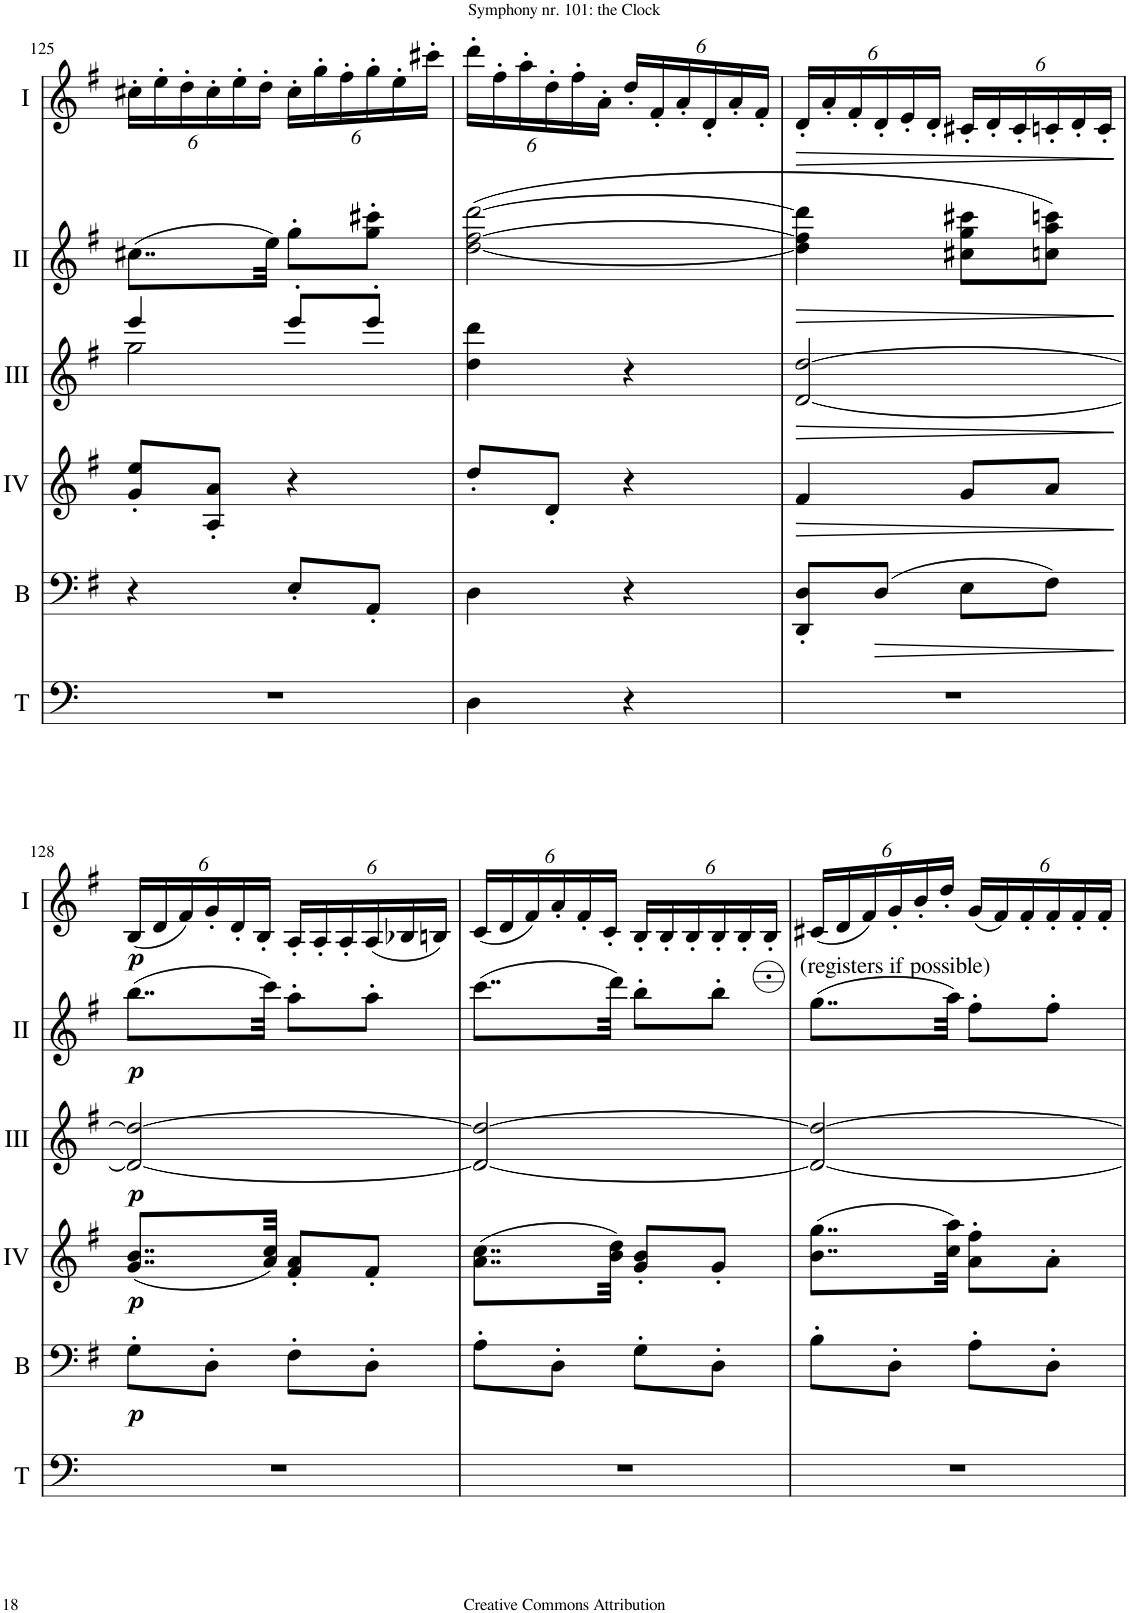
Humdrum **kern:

**kern	**kern	**dynam	**kern	**dynam	**kern	**dynam	**kern	**dynam	**kern	**dynam
*part6	*part5	*part5	*part4	*part4	*part3	*part3	*part2	*part2	*part1	*part1
*staff6	*staff5	*staff5	*staff4	*staff4	*staff3	*staff3	*staff2	*staff2	*staff1	*staff1
*I"Timpani (D, G)	*I"Bass	*	*I"Acc. 4	*	*I"Acc. 3	*	*I"Acc. 2	*	*I"Acc. 1	*
*I'T	*I'B	*	*	*	*	*	*	*	*	*
!!LO:PB:g=z
*clefF4	*clefF4	*	*clefG2	*	*clefG2	*	*clefG2	*	*clefG2	*
*	*Trd7c12	*	*Trd7c12	*	*Trd7c12	*	*	*	*	*
*k[]	*k[f#]	*	*k[f#]	*	*k[f#]	*	*k[f#]	*	*k[f#]	*
*M2/4	*M2/4	*	*M2/4	*	*M2/4	*	*M2/4	*	*M2/4	*
=125	=125	=125	=125	=125	=125	=125	=125	=125	=125	=125
*	*	*	*	*	*^	*	*	*	*	*
*	*	*	*	*	*	*	*	*	*	*Xbrackettup	*
2r	4r	.	8g/' 8ee/'L	.	4eee/	2gg\	.	(8..cc#X\L	.	24cc#X'\LL	.
.	.	.	.	.	.	.	.	.	.	24ee'\	.
.	.	.	.	.	.	.	.	.	.	24dd'\	.
.	.	.	8A/' 8a/'J	.	.	.	.	.	.	24cc#'\	.
.	.	.	.	.	.	.	.	.	.	24ee'\	.
.	.	.	.	.	.	.	.	.	.	24dd'\JJ	.
.	.	.	.	.	.	.	.	32ee\Jkk)	.	.	.
.	8E'/L	.	4r	.	8eee'/L	.	.	8gg'\L	.	24cc#'\LL	.
.	.	.	.	.	.	.	.	.	.	24gg'\	.
.	.	.	.	.	.	.	.	.	.	24ff#'\	.
.	8AA'/J	.	.	.	8eee'/J	.	.	8gg\' 8ccc#X\'J	.	24gg'\	.
.	.	.	.	.	.	.	.	.	.	24ee'\	.
.	.	.	.	.	.	.	.	.	.	24ccc#X'\JJ	.
*	*	*	*	*	*v	*v	*	*	*	*	*
=126	=126	=126	=126	=126	=126	=126	=126	=126	=126	=126
4D\	4D\	.	8dd'/L	.	4dd\ 4ddd\	.	([2dd\ [2ff#\ [2ddd\	.	24ddd'\LL	.
.	.	.	.	.	.	.	.	.	24ff#'\	.
.	.	.	.	.	.	.	.	.	24aa'\	.
.	.	.	8d'/J	.	.	.	.	.	24dd'\	.
.	.	.	.	.	.	.	.	.	24ff#'\	.
.	.	.	.	.	.	.	.	.	24a'\JJ	.
4r	4r	.	4r	.	4r	.	.	.	24dd'/LL	.
.	.	.	.	.	.	.	.	.	24f#'/	.
.	.	.	.	.	.	.	.	.	24a'/	.
.	.	.	.	.	.	.	.	.	24d'/	.
.	.	.	.	.	.	.	.	.	24a'/	.
.	.	.	.	.	.	.	.	.	24f#'/JJ	.
=127	=127	=127	=127	=127	=127	=127	=127	=127	=127	=127
!	!	!	!	!LO:HP:b	!	!LO:HP:b	!	!LO:HP:b	!	!LO:HP:b
2r	8DD/' 8D/'L	.	4f#/	>	[2d/ [2dd/	>	4dd\] 4ff#\] 4ddd\]	>	24d'/LL	>
.	.	.	.	.	.	.	.	.	24a'/	.
.	.	.	.	.	.	.	.	.	24f#'/	.
!	!	!LO:HP:b	!	!	!	!	!	!	!	!
.	(8D/J	>	.	.	.	.	.	.	24d'/	.
.	.	.	.	.	.	.	.	.	24e'/	.
.	.	.	.	.	.	.	.	.	24d'/JJ	.
.	8E\L	.	8g/L	.	.	.	8cc#X\ 8gg\ 8ccc#X\L	.	24c#X'/LL	.
.	.	.	.	.	.	.	.	.	24d'/	.
.	.	.	.	.	.	.	.	.	24c#'/	.
.	8F#\J)	.	8a/J	.	.	.	8ccn\ 8aa\ 8cccn\J)	.	24cn'/	.
.	.	.	.	.	.	.	.	.	24d'/	.
.	.	.	.	.	.	.	.	.	24c'/JJ	.
.	.	]	.	]	.	]	.	]	.	]
!!LO:LB:g=z
=128	=128	=128	=128	=128	=128	=128	=128	=128	=128	=128
!	!	!LO:DY:b	!	!LO:DY:b	!	!LO:DY:b	!	!LO:DY:b	!	!LO:DY:b
2r	8G'\L	p	(8..g/ 8..b/L	p	2d/_ 2dd/_	p	(8..bb\L	p	(24B/LL	p
.	.	.	.	.	.	.	.	.	24d/	.
.	.	.	.	.	.	.	.	.	24f#/)	.
.	8D'\J	.	.	.	.	.	.	.	24g'/	.
.	.	.	.	.	.	.	.	.	24d'/	.
.	.	.	.	.	.	.	.	.	24B'/JJ	.
.	.	.	32a/ 32cc/Jkk)	.	.	.	32ccc\Jkk)	.	.	.
.	8F#'\L	.	8f#/' 8a/'L	.	.	.	8aa'\L	.	24A'/LL	.
.	.	.	.	.	.	.	.	.	24A'/	.
.	.	.	.	.	.	.	.	.	24A'/	.
.	8D'\J	.	8f#'/J	.	.	.	8aa'\J	.	(24A/	.
.	.	.	.	.	.	.	.	.	24B-X/	.
.	.	.	.	.	.	.	.	.	24Bn/JJ)	.
=129	=129	=129	=129	=129	=129	=129	=129	=129	=129	=129
2r	8A'\L	.	(8..a\ 8..cc\L	.	2d/_ 2dd/_	.	(8..ccc\L	.	(24c/LL	.
.	.	.	.	.	.	.	.	.	24d/	.
.	.	.	.	.	.	.	.	.	24f#/)	.
.	8D'\J	.	.	.	.	.	.	.	24a'/	.
.	.	.	.	.	.	.	.	.	24f#'/	.
.	.	.	.	.	.	.	.	.	24c'/JJ	.
.	.	.	32b\ 32dd\Jkk)	.	.	.	32ddd\Jkk)	.	.	.
.	8G'\L	.	8g/' 8b/'L	.	.	.	8bb'\L	.	24B'/LL	.
.	.	.	.	.	.	.	.	.	24B'/	.
.	.	.	.	.	.	.	.	.	24B'/	.
.	8D'\J	.	8g'/J	.	.	.	8bb'\J	.	24B'/	.
.	.	.	.	.	.	.	.	.	24B'/	.
.	.	.	.	.	.	.	.	.	24B'/JJ	.
=130	=130	=130	=130	=130	=130	=130	=130	=130	=130	=130
!	!	!	!	!	!	!	!LO:TX:a:t=(registers if possible)	!	!	!
2r	8B'\L	.	(8..b\ 8..gg\L	.	2d/_ 2dd/_	.	(8..gg\L	.	(24c#X/LL	.
.	.	.	.	.	.	.	.	.	24d/	.
.	.	.	.	.	.	.	.	.	24f#/)	.
.	8D'\J	.	.	.	.	.	.	.	24g'/	.
.	.	.	.	.	.	.	.	.	24b'/	.
.	.	.	.	.	.	.	.	.	24dd'/JJ	.
.	.	.	32cc\ 32aa\Jkk)	.	.	.	32aa\Jkk)	.	.	.
.	8A'\L	.	8a\' 8ff#\'L	.	.	.	8ff#'\L	.	(24g/LL	.
.	.	.	.	.	.	.	.	.	24f#/)	.
.	.	.	.	.	.	.	.	.	24f#'/	.
.	8D'\J	.	8a'\J	.	.	.	8ff#'\J	.	24f#'/	.
.	.	.	.	.	.	.	.	.	24f#'/	.
.	.	.	.	.	.	.	.	.	24f#'/JJ	.
=	=	=	=	=	=	=	=	=	=	=
*-	*-	*-	*-	*-	*-	*-	*-	*-	*-	*-
